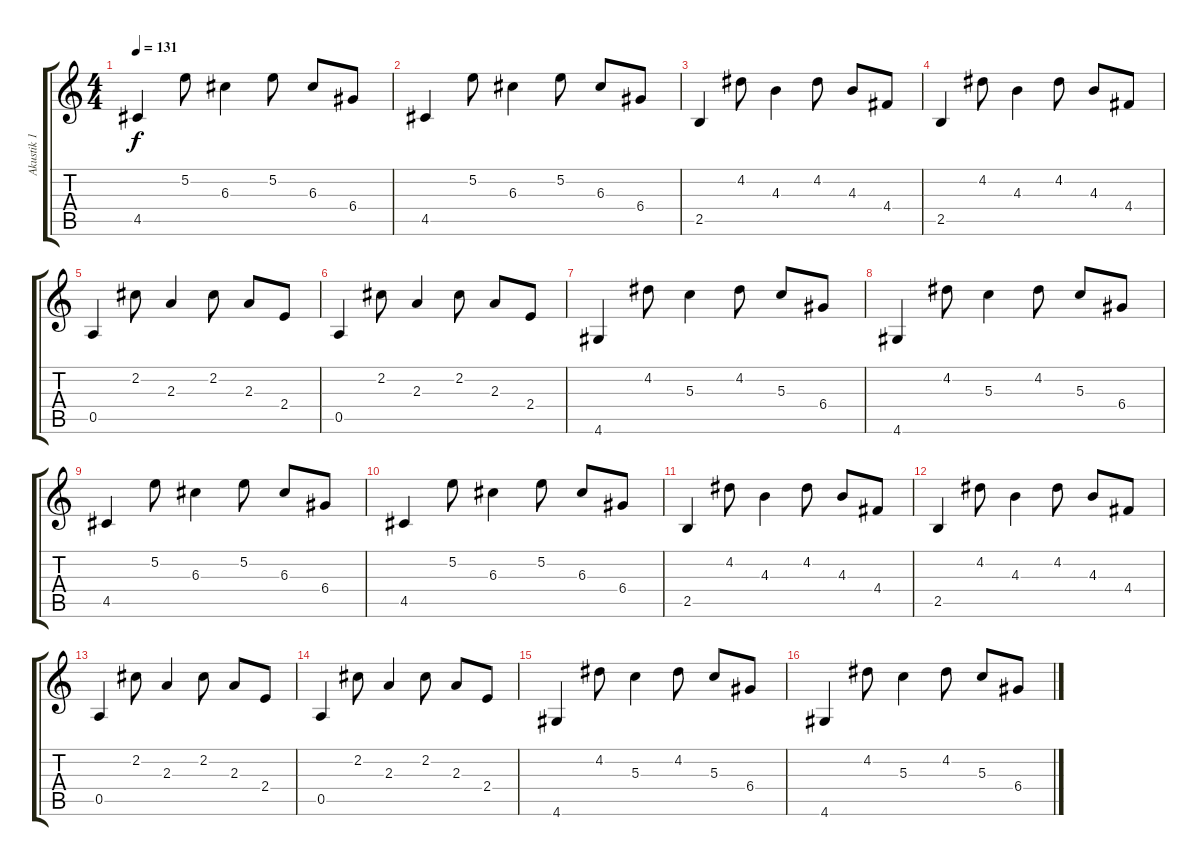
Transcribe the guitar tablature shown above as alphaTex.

\track ("Akustik 1" "Akustik 1") {instrument acousticguitarsteel}
\staff {score tabs}
\tuning (E4 B3 G3 D3 A2 E2) {hide}
\ts (4 4)
\tempo 131
\clef g2
\ks c
4.5.4{dy f} 5.2.8 6.3.4 5.2.8 6.3.8 6.4.8 |
4.5.4 5.2.8 6.3.4 5.2.8 6.3.8 6.4.8 |
2.5.4 4.2.8 4.3.4 4.2.8 4.3.8 4.4.8 |
2.5.4 4.2.8 4.3.4 4.2.8 4.3.8 4.4.8 |
0.5.4 2.2.8 2.3.4 2.2.8 2.3.8 2.4.8 |
0.5.4 2.2.8 2.3.4 2.2.8 2.3.8 2.4.8 |
4.6.4 4.2.8 5.3.4 4.2.8 5.3.8 6.4.8 |
4.6.4 4.2.8 5.3.4 4.2.8 5.3.8 6.4.8 |
4.5.4 5.2.8 6.3.4 5.2.8 6.3.8 6.4.8 |
4.5.4 5.2.8 6.3.4 5.2.8 6.3.8 6.4.8 |
2.5.4 4.2.8 4.3.4 4.2.8 4.3.8 4.4.8 |
2.5.4 4.2.8 4.3.4 4.2.8 4.3.8 4.4.8 |
0.5.4 2.2.8 2.3.4 2.2.8 2.3.8 2.4.8 |
0.5.4 2.2.8 2.3.4 2.2.8 2.3.8 2.4.8 |
4.6.4 4.2.8 5.3.4 4.2.8 5.3.8 6.4.8 |
4.6.4 4.2.8 5.3.4 4.2.8 5.3.8 6.4.8
